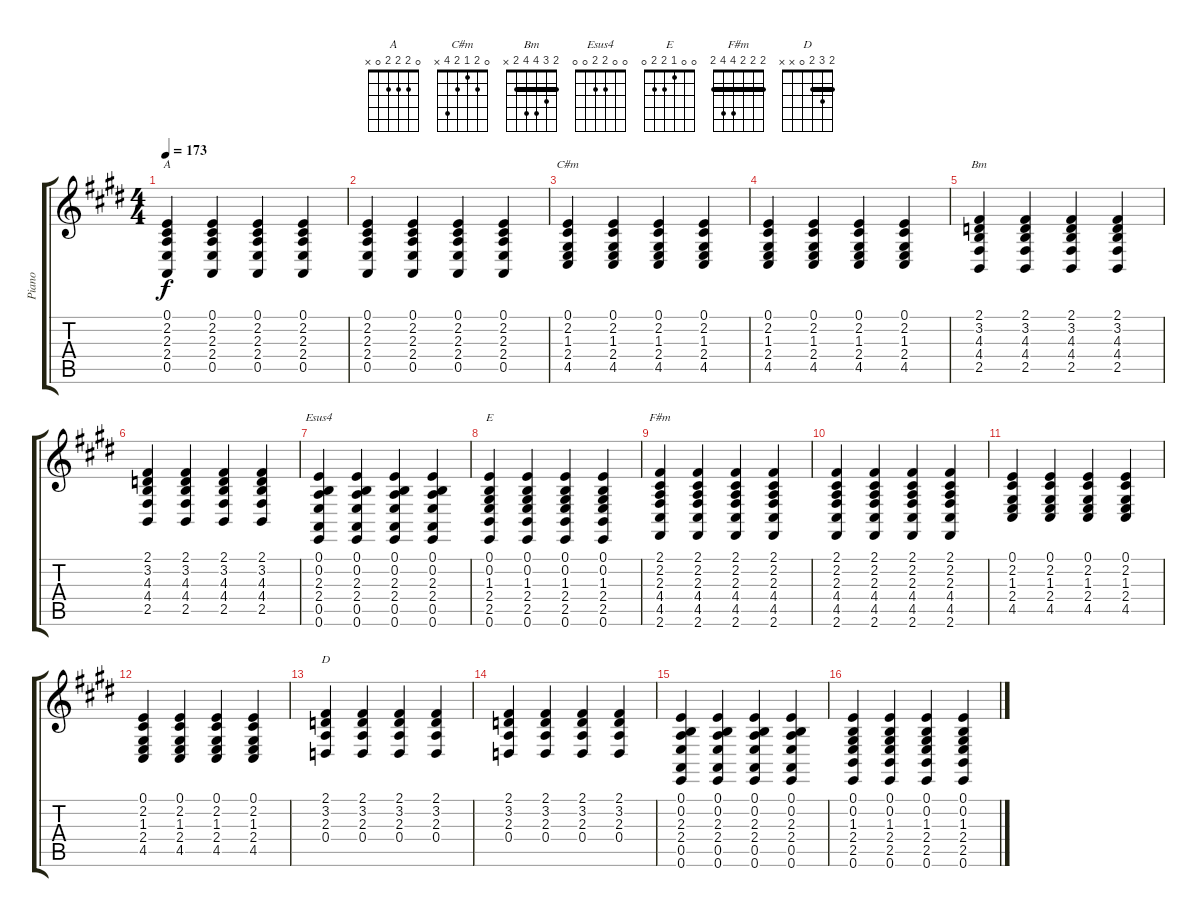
\track ("Piano" "Piano") {instrument acousticgrandpiano}
\staff {score tabs}
\tuning (E4 B3 G3 D3 A2 E2) {hide}
\chord ("A" 0 2 2 2 0 x)
\chord ("C#m" 0 2 1 2 4 x)
\chord ("Bm" 2 3 4 4 2 x) {barre 2}
\chord ("Esus4" 0 0 2 2 0 0)
\chord ("E" 0 0 1 2 2 0)
\chord ("F#m" 2 2 2 4 4 2) {barre 2}
\chord ("D" 2 3 2 0 x x) {barre 2}
\ts (4 4)
\tempo 173
\clef g2
\ks e
(0.1 2.2 2.3 2.4 0.5).4{ch "A" dy f} (0.1 2.2 2.3 2.4 0.5).4 (0.1 2.2 2.3 2.4 0.5).4 (0.1 2.2 2.3 2.4 0.5).4 |
(0.1 2.2 2.3 2.4 0.5).4 (0.1 2.2 2.3 2.4 0.5).4 (0.1 2.2 2.3 2.4 0.5).4 (0.1 2.2 2.3 2.4 0.5).4 |
(0.1 2.2 1.3 2.4 4.5).4{ch "C#m"} (0.1 2.2 1.3 2.4 4.5).4 (0.1 2.2 1.3 2.4 4.5).4 (0.1 2.2 1.3 2.4 4.5).4 |
(0.1 2.2 1.3 2.4 4.5).4 (0.1 2.2 1.3 2.4 4.5).4 (0.1 2.2 1.3 2.4 4.5).4 (0.1 2.2 1.3 2.4 4.5).4 |
(2.1 3.2 4.3 4.4 2.5).4{ch "Bm"} (2.1 3.2 4.3 4.4 2.5).4 (2.1 3.2 4.3 4.4 2.5).4 (2.1 3.2 4.3 4.4 2.5).4 |
(2.1 3.2 4.3 4.4 2.5).4 (2.1 3.2 4.3 4.4 2.5).4 (2.1 3.2 4.3 4.4 2.5).4 (2.1 3.2 4.3 4.4 2.5).4 |
(0.1 0.2 2.3 2.4 0.5 0.6).4{ch "Esus4"} (0.1 0.2 2.3 2.4 0.5 0.6).4 (0.1 0.2 2.3 2.4 0.5 0.6).4 (0.1 0.2 2.3 2.4 0.5 0.6).4 |
(0.1 0.2 1.3 2.4 2.5 0.6).4{ch "E"} (0.1 0.2 1.3 2.4 2.5 0.6).4 (0.1 0.2 1.3 2.4 2.5 0.6).4 (0.1 0.2 1.3 2.4 2.5 0.6).4 |
(2.1 2.2 2.3 4.4 4.5 2.6).4{ch "F#m"} (2.1 2.2 2.3 4.4 4.5 2.6).4 (2.1 2.2 2.3 4.4 4.5 2.6).4 (2.1 2.2 2.3 4.4 4.5 2.6).4 |
(2.1 2.2 2.3 4.4 4.5 2.6).4 (2.1 2.2 2.3 4.4 4.5 2.6).4 (2.1 2.2 2.3 4.4 4.5 2.6).4 (2.1 2.2 2.3 4.4 4.5 2.6).4 |
(0.1 2.2 1.3 2.4 4.5).4 (0.1 2.2 1.3 2.4 4.5).4 (0.1 2.2 1.3 2.4 4.5).4 (0.1 2.2 1.3 2.4 4.5).4 |
(0.1 2.2 1.3 2.4 4.5).4 (0.1 2.2 1.3 2.4 4.5).4 (0.1 2.2 1.3 2.4 4.5).4 (0.1 2.2 1.3 2.4 4.5).4 |
(2.1 3.2 2.3 0.4).4{ch "D"} (2.1 3.2 2.3 0.4).4 (2.1 3.2 2.3 0.4).4 (2.1 3.2 2.3 0.4).4 |
(2.1 3.2 2.3 0.4).4 (2.1 3.2 2.3 0.4).4 (2.1 3.2 2.3 0.4).4 (2.1 3.2 2.3 0.4).4 |
(0.1 0.2 2.3 2.4 0.5 0.6).4 (0.1 0.2 2.3 2.4 0.5 0.6).4 (0.1 0.2 2.3 2.4 0.5 0.6).4 (0.1 0.2 2.3 2.4 0.5 0.6).4 |
(0.1 0.2 1.3 2.4 2.5 0.6).4 (0.1 0.2 1.3 2.4 2.5 0.6).4 (0.1 0.2 1.3 2.4 2.5 0.6).4 (0.1 0.2 1.3 2.4 2.5 0.6).4
